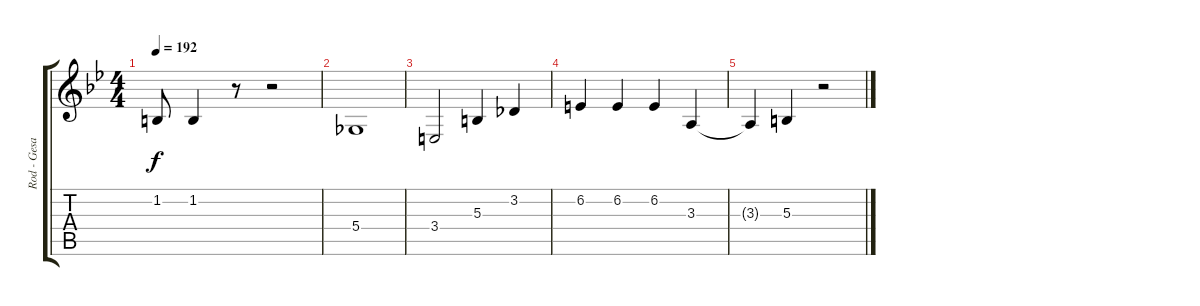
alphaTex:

\track ("Rod - Gesang" "Rod - Gesa") {instrument lead8bassandlead}
\staff {score tabs}
\tuning (Eb4 Bb3 Gb3 Db3 Ab2 Eb2) {hide}
\ts (4 4)
\tempo 192
\clef g2
\ks bb
1.2{t}.8{dy f} 1.2.4 r.8 r.2 |
5.4.1 |
3.4.2 5.3.4 3.2.4 |
6.2.4 6.2.4 6.2.4 3.3.4 |
3.3{t}.4 5.3.4 r.2
